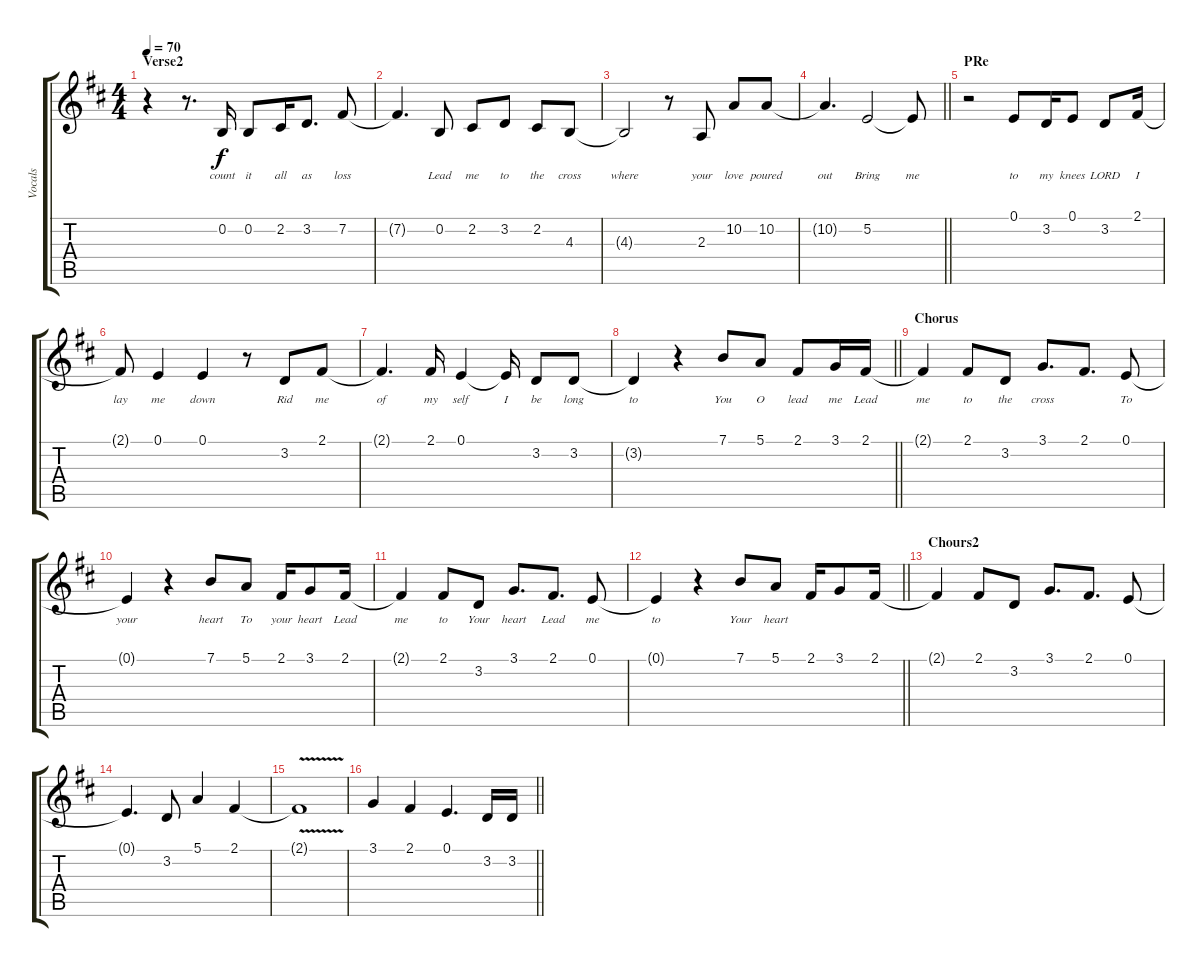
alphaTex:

\track ("Vocals" "Vocals") {instrument flute}
\staff {score tabs}
\tuning (E4 B3 G3 D3 A2 E2) {hide}
\ts (4 4)
\section ("" "Verse2")
\tempo 70
\clef g2
\ks d
r.4{dy f} r.8{d} 0.2.16{lyrics (0 "count") lyrics (1 "") lyrics (2 "") lyrics (3 "") lyrics (4 "")} 0.2.8{lyrics (0 "it") lyrics (1 "") lyrics (2 "") lyrics (3 "") lyrics (4 "")} 2.2.16{lyrics (0 "all") lyrics (1 "") lyrics (2 "") lyrics (3 "") lyrics (4 "")} 3.2.8{d lyrics (0 "as") lyrics (1 "") lyrics (2 "") lyrics (3 "") lyrics (4 "")} 7.2.8{lyrics (0 "loss") lyrics (1 "") lyrics (2 "") lyrics (3 "") lyrics (4 "")} |
7.2{t}.4{d lyrics (0 "") lyrics (1 "") lyrics (2 "") lyrics (3 "") lyrics (4 "")} 0.2.8{lyrics (0 "Lead") lyrics (1 "") lyrics (2 "") lyrics (3 "") lyrics (4 "")} 2.2.8{lyrics (0 "me") lyrics (1 "") lyrics (2 "") lyrics (3 "") lyrics (4 "")} 3.2.8{lyrics (0 "to") lyrics (1 "") lyrics (2 "") lyrics (3 "") lyrics (4 "")} 2.2.8{lyrics (0 "the") lyrics (1 "") lyrics (2 "") lyrics (3 "") lyrics (4 "")} 4.3.8{lyrics (0 "cross") lyrics (1 "") lyrics (2 "") lyrics (3 "") lyrics (4 "")} |
4.3{t}.2{lyrics (0 "where") lyrics (1 "") lyrics (2 "") lyrics (3 "") lyrics (4 "")} r.8 2.3.8{lyrics (0 "your") lyrics (1 "") lyrics (2 "") lyrics (3 "") lyrics (4 "")} 10.2.8{lyrics (0 "love") lyrics (1 "") lyrics (2 "") lyrics (3 "") lyrics (4 "")} 10.2.8{lyrics (0 "poured") lyrics (1 "") lyrics (2 "") lyrics (3 "") lyrics (4 "")} |
\barLineRight lightlight
10.2{t}.4{d lyrics (0 "out") lyrics (1 "") lyrics (2 "") lyrics (3 "") lyrics (4 "")} 5.2.2{lyrics (0 "Bring") lyrics (1 "") lyrics (2 "") lyrics (3 "") lyrics (4 "")} 5.2{t}.8{lyrics (0 "me") lyrics (1 "") lyrics (2 "") lyrics (3 "") lyrics (4 "")} |
\section ("" "PRe")
r.2 0.1.8{lyrics (0 "to") lyrics (1 "") lyrics (2 "") lyrics (3 "") lyrics (4 "")} 3.2.16{lyrics (0 "my") lyrics (1 "") lyrics (2 "") lyrics (3 "") lyrics (4 "")} 0.1.8{lyrics (0 "knees") lyrics (1 "") lyrics (2 "") lyrics (3 "") lyrics (4 "")} 3.2.8{lyrics (0 "LORD") lyrics (1 "") lyrics (2 "") lyrics (3 "") lyrics (4 "")} 2.1.16{lyrics (0 "I") lyrics (1 "") lyrics (2 "") lyrics (3 "") lyrics (4 "")} |
2.1{t}.8{lyrics (0 "lay") lyrics (1 "") lyrics (2 "") lyrics (3 "") lyrics (4 "")} 0.1.4{lyrics (0 "me") lyrics (1 "") lyrics (2 "") lyrics (3 "") lyrics (4 "")} 0.1.4{lyrics (0 "down") lyrics (1 "") lyrics (2 "") lyrics (3 "") lyrics (4 "")} r.8 3.2.8{lyrics (0 "Rid") lyrics (1 "") lyrics (2 "") lyrics (3 "") lyrics (4 "")} 2.1.8{lyrics (0 "me") lyrics (1 "") lyrics (2 "") lyrics (3 "") lyrics (4 "")} |
2.1{t}.4{d lyrics (0 "of") lyrics (1 "") lyrics (2 "") lyrics (3 "") lyrics (4 "")} 2.1.16{lyrics (0 "my") lyrics (1 "") lyrics (2 "") lyrics (3 "") lyrics (4 "")} 0.1.4{lyrics (0 "self") lyrics (1 "") lyrics (2 "") lyrics (3 "") lyrics (4 "")} 0.1{t}.16{lyrics (0 "I") lyrics (1 "") lyrics (2 "") lyrics (3 "") lyrics (4 "")} 3.2.8{lyrics (0 "be") lyrics (1 "") lyrics (2 "") lyrics (3 "") lyrics (4 "")} 3.2.8{lyrics (0 "long") lyrics (1 "") lyrics (2 "") lyrics (3 "") lyrics (4 "")} |
\barLineRight lightlight
3.2{t}.4{lyrics (0 "to") lyrics (1 "") lyrics (2 "") lyrics (3 "") lyrics (4 "")} r.4 7.1.8{lyrics (0 "You") lyrics (1 "") lyrics (2 "") lyrics (3 "") lyrics (4 "")} 5.1.8{lyrics (0 "O") lyrics (1 "") lyrics (2 "") lyrics (3 "") lyrics (4 "")} 2.1.8{lyrics (0 "lead") lyrics (1 "") lyrics (2 "") lyrics (3 "") lyrics (4 "")} 3.1.16{lyrics (0 "me") lyrics (1 "") lyrics (2 "") lyrics (3 "") lyrics (4 "")} 2.1.16{lyrics (0 "Lead") lyrics (1 "") lyrics (2 "") lyrics (3 "") lyrics (4 "")} |
\section ("" "Chorus")
2.1{t}.4{lyrics (0 "me") lyrics (1 "") lyrics (2 "") lyrics (3 "") lyrics (4 "")} 2.1.8{lyrics (0 "to") lyrics (1 "") lyrics (2 "") lyrics (3 "") lyrics (4 "")} 3.2.8{lyrics (0 "the") lyrics (1 "") lyrics (2 "") lyrics (3 "") lyrics (4 "")} 3.1.8{d lyrics (0 "cross") lyrics (1 "") lyrics (2 "") lyrics (3 "") lyrics (4 "")} 2.1.8{d lyrics (0 "") lyrics (1 "") lyrics (2 "") lyrics (3 "") lyrics (4 "")} 0.1.8{lyrics (0 "To") lyrics (1 "") lyrics (2 "") lyrics (3 "") lyrics (4 "")} |
0.1{t}.4{lyrics (0 "your") lyrics (1 "") lyrics (2 "") lyrics (3 "") lyrics (4 "")} r.4 7.1.8{lyrics (0 "heart") lyrics (1 "") lyrics (2 "") lyrics (3 "") lyrics (4 "")} 5.1.8{lyrics (0 "To") lyrics (1 "") lyrics (2 "") lyrics (3 "") lyrics (4 "")} 2.1.16{lyrics (0 "your") lyrics (1 "") lyrics (2 "") lyrics (3 "") lyrics (4 "")} 3.1.8{lyrics (0 "heart") lyrics (1 "") lyrics (2 "") lyrics (3 "") lyrics (4 "")} 2.1.16{lyrics (0 "Lead") lyrics (1 "") lyrics (2 "") lyrics (3 "") lyrics (4 "")} |
2.1{t}.4{lyrics (0 "me") lyrics (1 "") lyrics (2 "") lyrics (3 "") lyrics (4 "")} 2.1.8{lyrics (0 "to") lyrics (1 "") lyrics (2 "") lyrics (3 "") lyrics (4 "")} 3.2.8{lyrics (0 "Your") lyrics (1 "") lyrics (2 "") lyrics (3 "") lyrics (4 "")} 3.1.8{d lyrics (0 "heart") lyrics (1 "") lyrics (2 "") lyrics (3 "") lyrics (4 "")} 2.1.8{d lyrics (0 "Lead") lyrics (1 "") lyrics (2 "") lyrics (3 "") lyrics (4 "")} 0.1.8{lyrics (0 "me") lyrics (1 "") lyrics (2 "") lyrics (3 "") lyrics (4 "")} |
\barLineRight lightlight
0.1{t}.4{lyrics (0 "to") lyrics (1 "") lyrics (2 "") lyrics (3 "") lyrics (4 "")} r.4 7.1.8{lyrics (0 "Your") lyrics (1 "") lyrics (2 "") lyrics (3 "") lyrics (4 "")} 5.1.8{lyrics (0 "heart") lyrics (1 "") lyrics (2 "") lyrics (3 "") lyrics (4 "")} 2.1.16 3.1.8 2.1.16 |
\section ("" "Chours2")
2.1{t}.4 2.1.8 3.2.8 3.1.8{d} 2.1.8{d} 0.1.8 |
0.1{t}.4{d} 3.2.8 5.1.4 2.1.4 |
2.1{v t}.1 |
\barLineRight lightlight
3.1.4 2.1.4 0.1.4{d} 3.2.16 3.2.16
